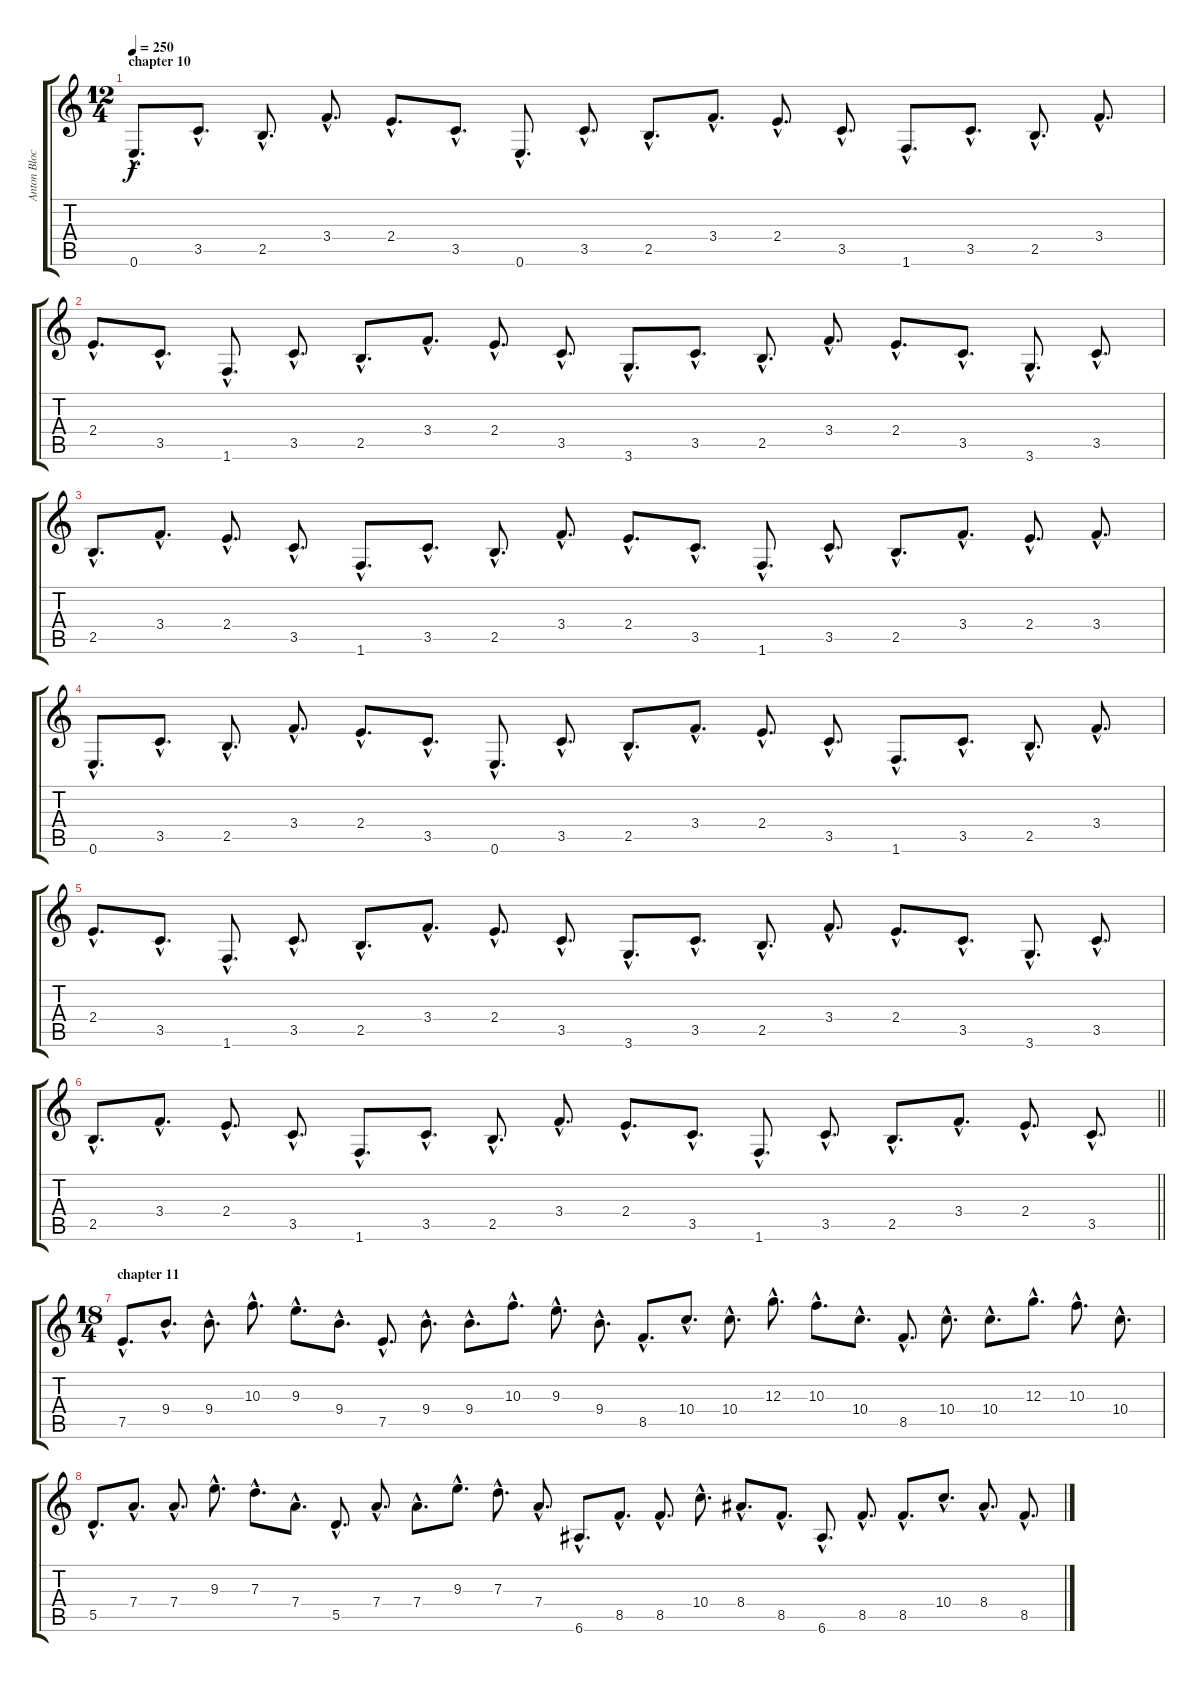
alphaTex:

\track ("Anton Blochin guitar" "Anton Bloc") {instrument overdrivenguitar}
\staff {score tabs}
\tuning (E4 B3 G3 D3 A2 E2) {hide}
\ts (12 4)
\section ("" "chapter 10")
\tempo 250
\clef g2
\ks c
0.6{hac}.8{d dy f} 3.5{hac}.8{d} 2.5{hac}.8{d} 3.4{hac}.8{d} 2.4{hac}.8{d} 3.5{hac}.8{d} 0.6{hac}.8{d} 3.5{hac}.8{d} 2.5{hac}.8{d} 3.4{hac}.8{d} 2.4{hac}.8{d} 3.5{hac}.8{d} 1.6{hac}.8{d} 3.5{hac}.8{d} 2.5{hac}.8{d} 3.4{hac}.8{d} |
2.4{hac}.8{d} 3.5{hac}.8{d} 1.6{hac}.8{d} 3.5{hac}.8{d} 2.5{hac}.8{d} 3.4{hac}.8{d} 2.4{hac}.8{d} 3.5{hac}.8{d} 3.6{hac}.8{d} 3.5{hac}.8{d} 2.5{hac}.8{d} 3.4{hac}.8{d} 2.4{hac}.8{d} 3.5{hac}.8{d} 3.6{hac}.8{d} 3.5{hac}.8{d} |
2.5{hac}.8{d} 3.4{hac}.8{d} 2.4{hac}.8{d} 3.5{hac}.8{d} 1.6{hac}.8{d} 3.5{hac}.8{d} 2.5{hac}.8{d} 3.4{hac}.8{d} 2.4{hac}.8{d} 3.5{hac}.8{d} 1.6{hac}.8{d} 3.5{hac}.8{d} 2.5{hac}.8{d} 3.4{hac}.8{d} 2.4{hac}.8{d} 3.4{hac}.8{d} |
0.6{hac}.8{d} 3.5{hac}.8{d} 2.5{hac}.8{d} 3.4{hac}.8{d} 2.4{hac}.8{d} 3.5{hac}.8{d} 0.6{hac}.8{d} 3.5{hac}.8{d} 2.5{hac}.8{d} 3.4{hac}.8{d} 2.4{hac}.8{d} 3.5{hac}.8{d} 1.6{hac}.8{d} 3.5{hac}.8{d} 2.5{hac}.8{d} 3.4{hac}.8{d} |
2.4{hac}.8{d} 3.5{hac}.8{d} 1.6{hac}.8{d} 3.5{hac}.8{d} 2.5{hac}.8{d} 3.4{hac}.8{d} 2.4{hac}.8{d} 3.5{hac}.8{d} 3.6{hac}.8{d} 3.5{hac}.8{d} 2.5{hac}.8{d} 3.4{hac}.8{d} 2.4{hac}.8{d} 3.5{hac}.8{d} 3.6{hac}.8{d} 3.5{hac}.8{d} |
\barLineRight lightlight
2.5{hac}.8{d} 3.4{hac}.8{d} 2.4{hac}.8{d} 3.5{hac}.8{d} 1.6{hac}.8{d} 3.5{hac}.8{d} 2.5{hac}.8{d} 3.4{hac}.8{d} 2.4{hac}.8{d} 3.5{hac}.8{d} 1.6{hac}.8{d} 3.5{hac}.8{d} 2.5{hac}.8{d} 3.4{hac}.8{d} 2.4{hac}.8{d} 3.5{hac}.8{d} |
\ts (18 4)
\section ("" "chapter 11")
7.5{hac}.8{d} 9.4{hac}.8{d} 9.4{hac}.8{d} 10.3{hac}.8{d} 9.3{hac}.8{d} 9.4{hac}.8{d} 7.5{hac}.8{d} 9.4{hac}.8{d} 9.4{hac}.8{d} 10.3{hac}.8{d} 9.3{hac}.8{d} 9.4{hac}.8{d} 8.5{hac}.8{d} 10.4{hac}.8{d} 10.4{hac}.8{d} 12.3{hac}.8{d} 10.3{hac}.8{d} 10.4{hac}.8{d} 8.5{hac}.8{d} 10.4{hac}.8{d} 10.4{hac}.8{d} 12.3{hac}.8{d} 10.3{hac}.8{d} 10.4{hac}.8{d} |
5.5{hac}.8{d} 7.4{hac}.8{d} 7.4{hac}.8{d} 9.3{hac}.8{d} 7.3{hac}.8{d} 7.4{hac}.8{d} 5.5{hac}.8{d} 7.4{hac}.8{d} 7.4{hac}.8{d} 9.3{hac}.8{d} 7.3{hac}.8{d} 7.4{hac}.8{d} 6.6{hac}.8{d} 8.5{hac}.8{d} 8.5{hac}.8{d} 10.4{hac}.8{d} 8.4{hac}.8{d} 8.5{hac}.8{d} 6.6{hac}.8{d} 8.5{hac}.8{d} 8.5{hac}.8{d} 10.4{hac}.8{d} 8.4{hac}.8{d} 8.5{hac}.8{d}
